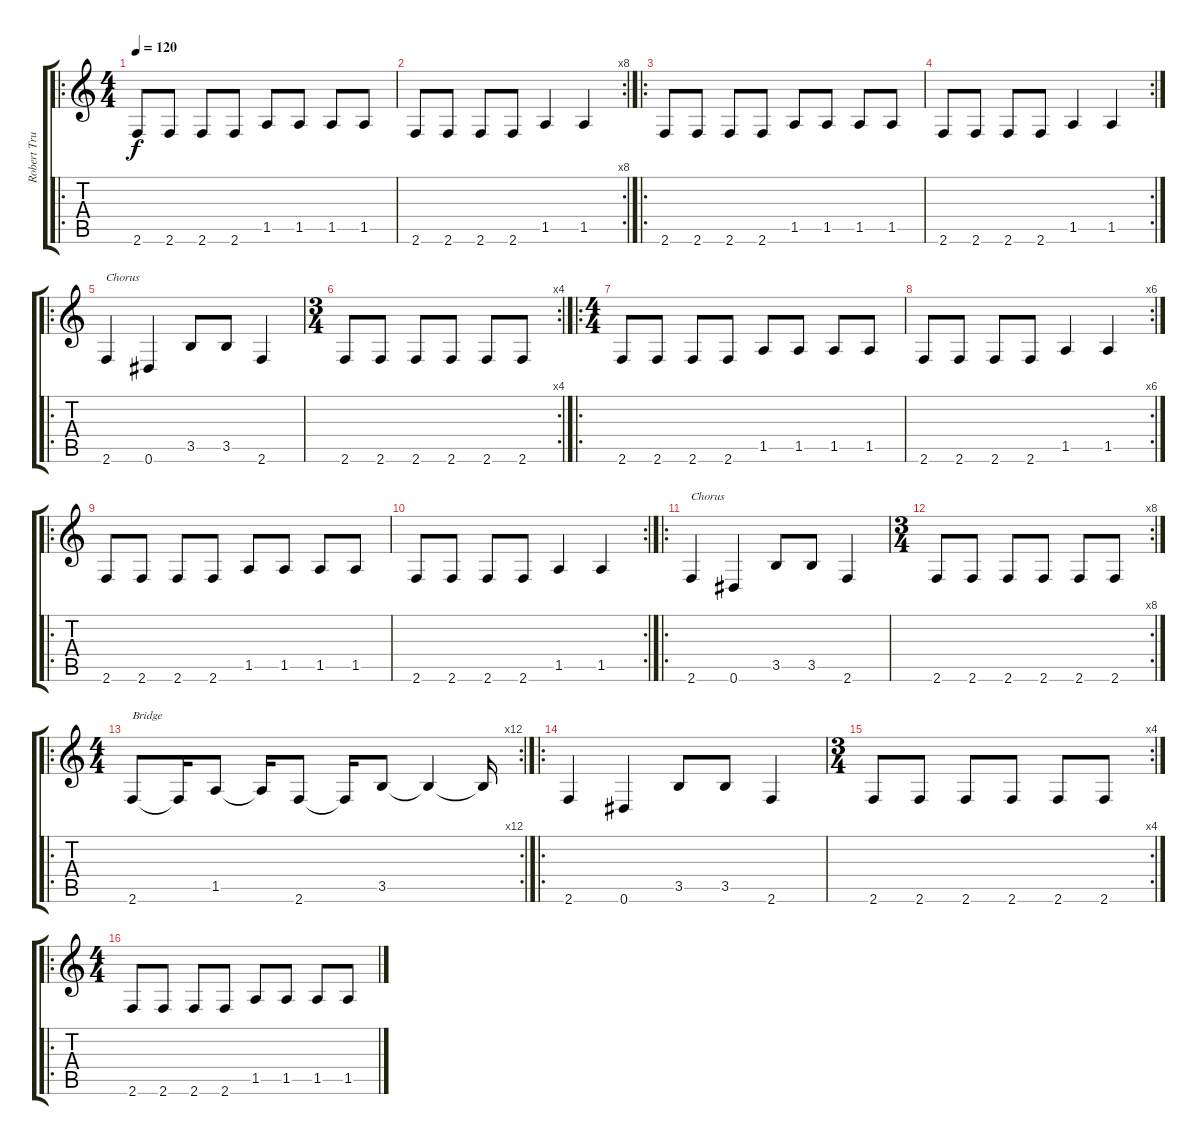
\track ("Robert Trujillo" "Robert Tru") {instrument electricbasspick}
\staff {score tabs}
\tuning (Eb4 Bb3 Gb3 Db3 Ab2 Eb2) {hide}
\ro
\ts (4 4)
\tempo 120
\clef g2
\ks c
2.6.8{dy f instrument electricbasspick} 2.6.8 2.6.8 2.6.8 1.5.8 1.5.8 1.5.8 1.5.8 |
\rc 8
2.6.8 2.6.8 2.6.8 2.6.8 1.5.4 1.5.4 |
\ro
2.6.8 2.6.8 2.6.8 2.6.8 1.5.8 1.5.8 1.5.8 1.5.8 |
\rc 2
2.6.8 2.6.8 2.6.8 2.6.8 1.5.4 1.5.4 |
\ro
2.6.4{txt "Chorus"} 0.6.4 3.5.8 3.5.8 2.6.4 |
\rc 4
\ts (3 4)
2.6.8 2.6.8 2.6.8 2.6.8 2.6.8 2.6.8 |
\ro
\ts (4 4)
2.6.8 2.6.8 2.6.8 2.6.8 1.5.8 1.5.8 1.5.8 1.5.8 |
\rc 6
2.6.8 2.6.8 2.6.8 2.6.8 1.5.4 1.5.4 |
\ro
2.6.8 2.6.8 2.6.8 2.6.8 1.5.8 1.5.8 1.5.8 1.5.8 |
\rc 2
2.6.8 2.6.8 2.6.8 2.6.8 1.5.4 1.5.4 |
\ro
2.6.4{txt "Chorus"} 0.6.4 3.5.8 3.5.8 2.6.4 |
\rc 8
\ts (3 4)
2.6.8 2.6.8 2.6.8 2.6.8 2.6.8 2.6.8 |
\ro
\rc 12
\ts (4 4)
2.6.8{txt "Bridge"} 2.6{t}.16 1.5.8 1.5{t}.16 2.6.8 2.6{t}.16 3.5.8 3.5{t}.4 3.5{t}.16 |
\ro
2.6.4 0.6.4 3.5.8 3.5.8 2.6.4 |
\rc 4
\ts (3 4)
2.6.8 2.6.8 2.6.8 2.6.8 2.6.8 2.6.8 |
\ro
\ts (4 4)
2.6.8 2.6.8 2.6.8 2.6.8 1.5.8 1.5.8 1.5.8 1.5.8
